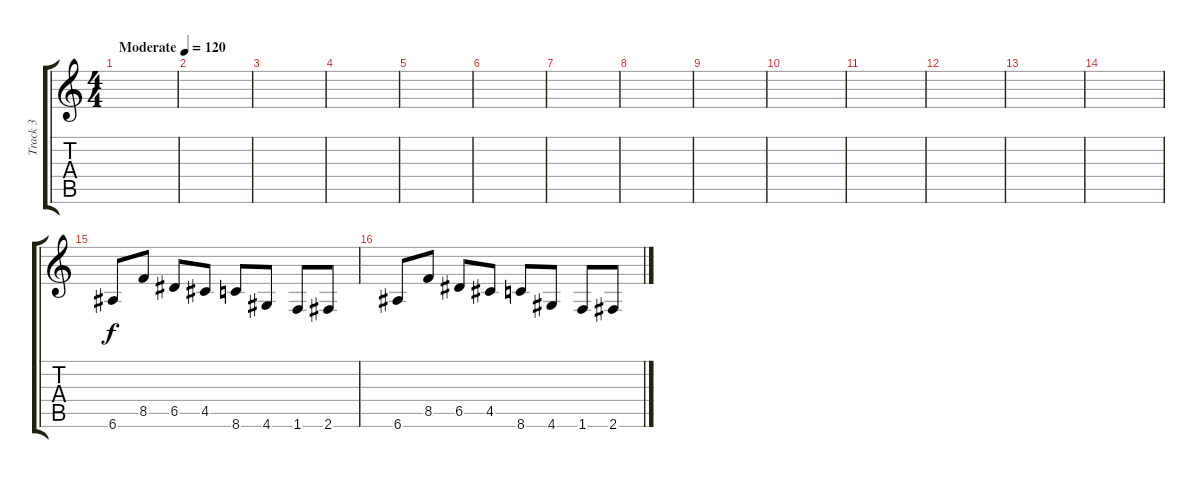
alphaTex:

\track ("Track 3" "Track 3") {instrument slapbass1}
\staff {score tabs}
\tuning (E4 B3 G3 D3 A2 E2) {hide}
\ts (4 4)
\tempo (120 "Moderate")
\clef g2
\ks c
|
|
|
|
|
|
|
|
|
|
|
|
|
|
6.6.8 8.5.8 6.5.8 4.5.8 8.6.8 4.6.8 1.6.8 2.6.8 |
6.6.8 8.5.8 6.5.8 4.5.8 8.6.8 4.6.8 1.6.8 2.6.8
